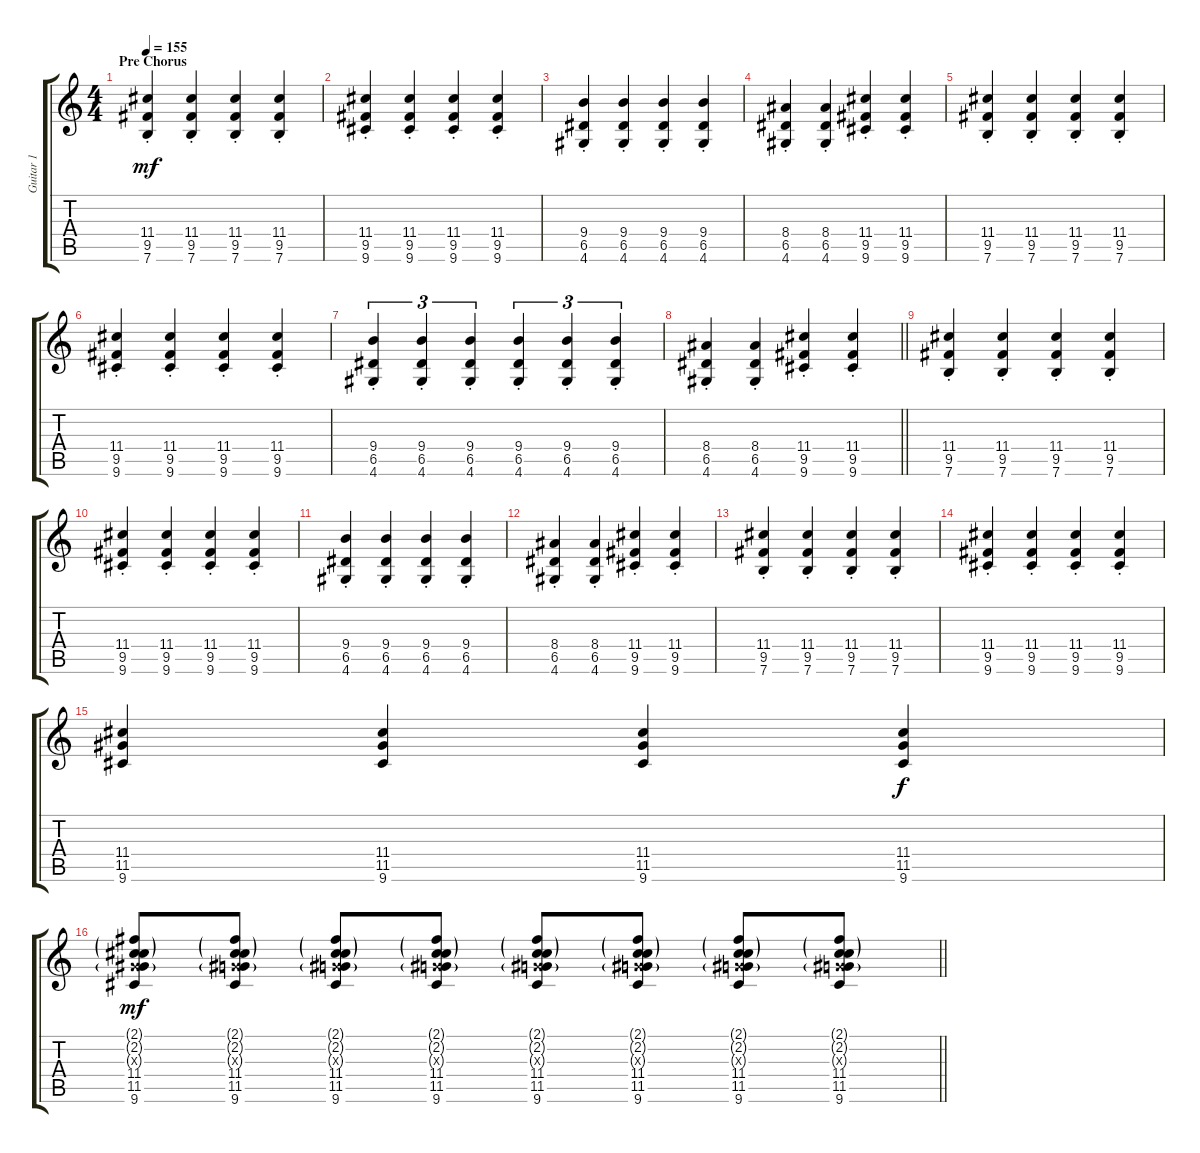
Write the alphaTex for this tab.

\track ("Guitar 1" "Guitar 1") {instrument acousticguitarsteel}
\staff {score tabs}
\tuning (E4 B3 G3 D3 A2 E2) {hide}
\ts (4 4)
\section ("" "Pre Chorus")
\tempo 155
\clef g2
\ks c
(11.4{st} 9.5{st} 7.6{st}).4{dy mf volume 16} (11.4{st} 9.5{st} 7.6{st}).4 (11.4{st} 9.5{st} 7.6{st}).4 (11.4{st} 9.5{st} 7.6{st}).4 |
(11.4{st} 9.5{st} 9.6{st}).4 (11.4{st} 9.5{st} 9.6{st}).4 (11.4{st} 9.5{st} 9.6{st}).4 (11.4{st} 9.5{st} 9.6{st}).4 |
(9.4{st} 6.5{st} 4.6{st}).4 (9.4{st} 6.5{st} 4.6{st}).4 (9.4{st} 6.5{st} 4.6{st}).4 (9.4{st} 6.5{st} 4.6{st}).4 |
(8.4{st} 6.5{st} 4.6{st}).4 (8.4{st} 6.5{st} 4.6{st}).4 (11.4{st} 9.5{st} 9.6{st}).4 (11.4{st} 9.5{st} 9.6{st}).4 |
(11.4{st} 9.5{st} 7.6{st}).4 (11.4{st} 9.5{st} 7.6{st}).4 (11.4{st} 9.5{st} 7.6{st}).4 (11.4{st} 9.5{st} 7.6{st}).4 |
(11.4{st} 9.5{st} 9.6{st}).4 (11.4{st} 9.5{st} 9.6{st}).4 (11.4{st} 9.5{st} 9.6{st}).4 (11.4{st} 9.5{st} 9.6{st}).4 |
(9.4{st} 6.5{st} 4.6{st}).4{tu (3 2)} (9.4{st} 6.5{st} 4.6{st}).4{tu (3 2)} (9.4{st} 6.5{st} 4.6{st}).4{tu (3 2)} (9.4{st} 6.5{st} 4.6{st}).4{tu (3 2)} (9.4{st} 6.5{st} 4.6{st}).4{tu (3 2)} (9.4{st} 6.5{st} 4.6{st}).4{tu (3 2)} |
\barLineRight lightlight
(8.4{st} 6.5{st} 4.6{st}).4 (8.4{st} 6.5{st} 4.6{st}).4 (11.4{st} 9.5{st} 9.6{st}).4 (11.4{st} 9.5{st} 9.6{st}).4 |
\section ("" "")
(11.4{st} 9.5{st} 7.6{st}).4 (11.4{st} 9.5{st} 7.6{st}).4 (11.4{st} 9.5{st} 7.6{st}).4 (11.4{st} 9.5{st} 7.6{st}).4 |
(11.4{st} 9.5{st} 9.6{st}).4 (11.4{st} 9.5{st} 9.6{st}).4 (11.4{st} 9.5{st} 9.6{st}).4 (11.4{st} 9.5{st} 9.6{st}).4 |
(9.4{st} 6.5{st} 4.6{st}).4 (9.4{st} 6.5{st} 4.6{st}).4 (9.4{st} 6.5{st} 4.6{st}).4 (9.4{st} 6.5{st} 4.6{st}).4 |
(8.4{st} 6.5{st} 4.6{st}).4 (8.4{st} 6.5{st} 4.6{st}).4 (11.4{st} 9.5{st} 9.6{st}).4 (11.4{st} 9.5{st} 9.6{st}).4 |
(11.4{st} 9.5{st} 7.6{st}).4 (11.4{st} 9.5{st} 7.6{st}).4 (11.4{st} 9.5{st} 7.6{st}).4 (11.4{st} 9.5{st} 7.6{st}).4 |
(11.4{st} 9.5{st} 9.6{st}).4 (11.4{st} 9.5{st} 9.6{st}).4 (11.4{st} 9.5{st} 9.6{st}).4 (11.4{st} 9.5{st} 9.6{st}).4 |
(11.4 11.5 9.6).4 (11.4 11.5 9.6).4 (11.4 11.5 9.6).4 (11.4 11.5 9.6).4{dy f} |
\barLineRight lightlight
(2.1{g} 2.2{g} 0.3{g x} 11.4 11.5 9.6).8{dy mf} (2.1{g} 2.2{g} 0.3{g x} 11.4 11.5 9.6).8 (2.1{g} 2.2{g} 0.3{g x} 11.4 11.5 9.6).8 (2.1{g} 2.2{g} 0.3{g x} 11.4 11.5 9.6).8 (2.1{g} 2.2{g} 0.3{g x} 11.4 11.5 9.6).8 (2.1{g} 2.2{g} 0.3{g x} 11.4 11.5 9.6).8 (2.1{g} 2.2{g} 0.3{g x} 11.4 11.5 9.6).8 (2.1{g} 2.2{g} 0.3{g x} 11.4 11.5 9.6).8
